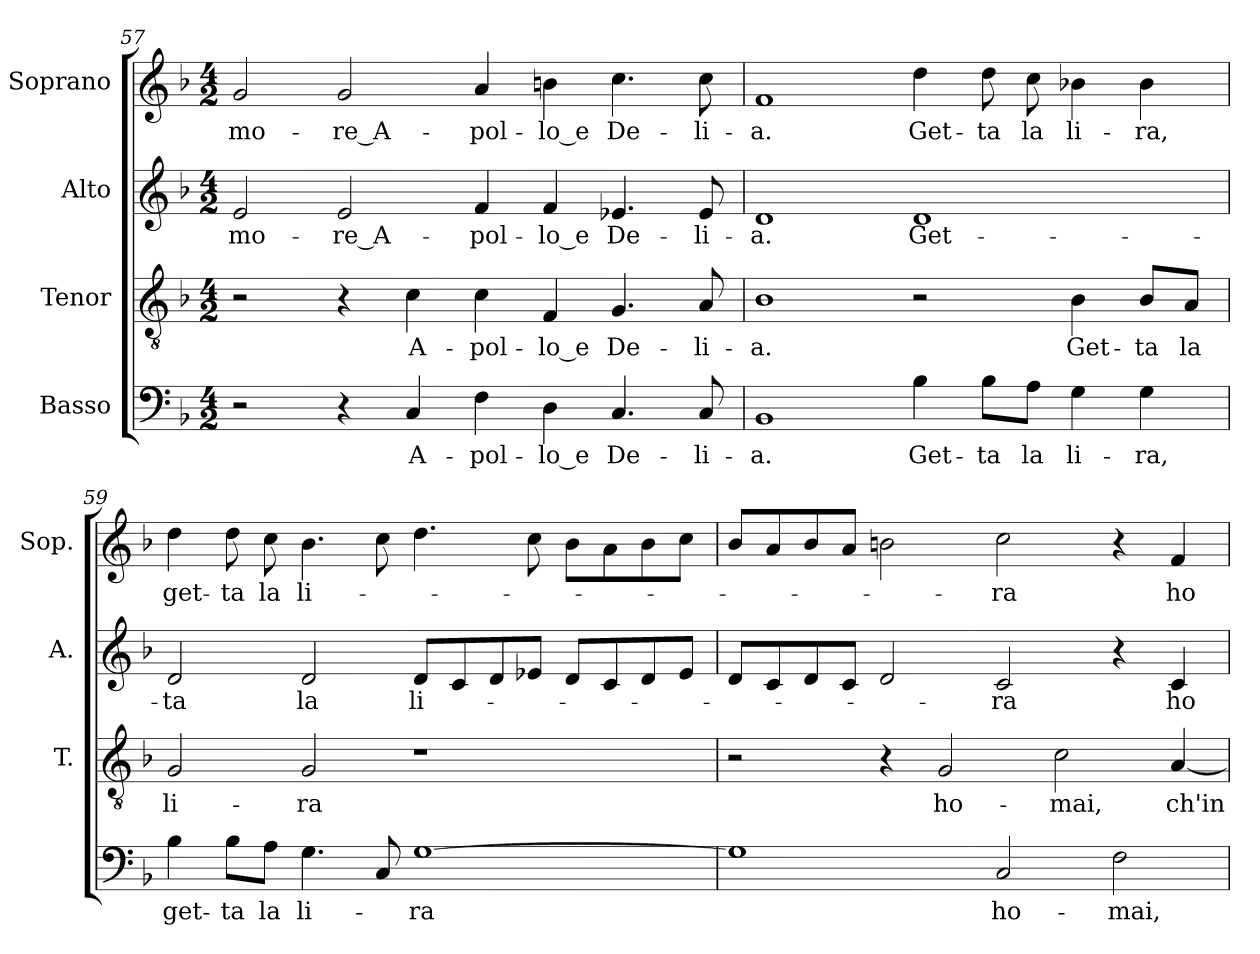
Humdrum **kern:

**kern	**text	**kern	**text	**kern	**text	**kern	**text
*part4	*part4	*part3	*part3	*part2	*part2	*part1	*part1
*staff4	*staff4	*staff3	*staff3	*staff2	*staff2	*staff1	*staff1
*I"Basso	*	*I"Tenor	*	*I"Alto	*	*I"Soprano	*
*	*	*I'T.	*	*I'A.	*	*I'Sop.	*
*clefF4	*	*clefGv2	*	*clefG2	*	*clefG2	*
*	*	*ITrd7c12	*	*	*	*	*
*k[b-]	*	*k[b-]	*	*k[b-]	*	*k[b-]	*
*F:	*	*F:	*	*F:	*	*F:	*
*M4/2	*	*M4/2	*	*M4/2	*	*M4/2	*
=57	=57	=57	=57	=57	=57	=57	=57
!	!	!	!	!	!LO:LY:b:color=#000000	!	!
!	!	!	!	!	!	!	!LO:LY:b:color=#000000
2r	.	2r	.	2ei/	-mo-	2gi/	-mo-
!	!	!	!	!	!LO:LY:b:color=#000000	!	!
!	!	!	!	!	!	!	!LO:LY:b:color=#000000
4r	.	4r	.	2ei/	-re_A-	2gi/	-re_A-
!	!LO:LY:b:color=#000000	!	!	!	!	!	!
!	!	!	!LO:LY:b:color=#000000	!	!	!	!
4Ci/	A-	4Ci\	A-	.	.	.	.
!	!LO:LY:b:color=#000000	!	!	!	!	!	!
!	!	!	!LO:LY:b:color=#000000	!	!	!	!
!	!	!	!	!	!LO:LY:b:color=#000000	!	!
!	!	!	!	!	!	!	!LO:LY:b:color=#000000
4Fi\	-pol-	4Ci\	-pol-	4fi/	-pol-	4ai/	-pol-
!	!LO:LY:b:color=#000000	!	!	!	!	!	!
!	!	!	!LO:LY:b:color=#000000	!	!	!	!
!	!	!	!	!	!LO:LY:b:color=#000000	!	!
!	!	!	!	!	!	!	!LO:LY:b:color=#000000
4Di\	-lo_e	4FFi/	-lo_e	4fi/	-lo_e	4bni\	-lo_e
!	!LO:LY:b:color=#000000	!	!	!	!	!	!
!	!	!	!LO:LY:b:color=#000000	!	!	!	!
!	!	!	!	!	!LO:LY:b:color=#000000	!	!
!	!	!	!	!	!	!	!LO:LY:b:color=#000000
4.Ci/	De-	4.GGi/	De-	4.e-Xi/	De-	4.cci\	De-
!	!LO:LY:b:color=#000000	!	!	!	!	!	!
!	!	!	!LO:LY:b:color=#000000	!	!	!	!
!	!	!	!	!	!LO:LY:b:color=#000000	!	!
!	!	!	!	!	!	!	!LO:LY:b:color=#000000
8Ci/	-li-	8AAi/	-li-	8e-i/	-li-	8cci\	-li-
!!LO:LB:g=z
=58	=58	=58	=58	=58	=58	=58	=58
!	!LO:LY:b:color=#000000	!	!	!	!	!	!
!	!	!	!LO:LY:b:color=#000000	!	!	!	!
!	!	!	!	!	!LO:LY:b:color=#000000	!	!
!	!	!	!	!	!	!	!LO:LY:b:color=#000000
1BB-i	-a.	1BB-i	-a.	1di	-a.	1fi	-a.
!	!LO:LY:b:color=#000000	!	!	!	!	!	!
!	!	!	!	!	!LO:LY:b:color=#000000	!	!
!	!	!	!	!	!	!	!LO:LY:b:color=#000000
4B-i\	Get-	2r	.	1di	Get-	4ddi\	Get-
!	!LO:LY:b:color=#000000	!	!	!	!	!	!
!	!	!	!	!	!	!	!LO:LY:b:color=#000000
8B-i\L	-ta	.	.	.	.	8ddi\	-ta
!	!LO:LY:b:color=#000000	!	!	!	!	!	!
!	!	!	!	!	!	!	!LO:LY:b:color=#000000
8Ai\J	la	.	.	.	.	8cci\	la
!	!LO:LY:b:color=#000000	!	!	!	!	!	!
!	!	!	!LO:LY:b:color=#000000	!	!	!	!
!	!	!	!	!	!	!	!LO:LY:b:color=#000000
4Gi\	li-	4BB-i\	Get-	.	.	4b-Xi\	li-
!	!LO:LY:b:color=#000000	!	!	!	!	!	!
!	!	!	!LO:LY:b:color=#000000	!	!	!	!
!	!	!	!	!	!	!	!LO:LY:b:color=#000000
4Gi\	-ra,	8BB-i/L	-ta	.	.	4b-i\	-ra,
!	!	!	!LO:LY:b:color=#000000	!	!	!	!
.	.	8AAi/J	la	.	.	.	.
=59	=59	=59	=59	=59	=59	=59	=59
!	!LO:LY:b:color=#000000	!	!	!	!	!	!
!	!	!	!LO:LY:b:color=#000000	!	!	!	!
!	!	!	!	!	!LO:LY:b:color=#000000	!	!
!	!	!	!	!	!	!	!LO:LY:b:color=#000000
4B-i\	get-	2GGi/	li-	2di/	-ta	4ddi\	get-
!	!LO:LY:b:color=#000000	!	!	!	!	!	!
!	!	!	!	!	!	!	!LO:LY:b:color=#000000
8B-i\L	-ta	.	.	.	.	8ddi\	-ta
!	!LO:LY:b:color=#000000	!	!	!	!	!	!
!	!	!	!	!	!	!	!LO:LY:b:color=#000000
8Ai\J	la	.	.	.	.	8cci\	la
!	!LO:LY:b:color=#000000	!	!	!	!	!	!
!	!	!	!LO:LY:b:color=#000000	!	!	!	!
!	!	!	!	!	!LO:LY:b:color=#000000	!	!
!	!	!	!	!	!	!	!LO:LY:b:color=#000000
4.Gi\	li-	2GGi/	-ra	2di/	la	4.b-i\	li-
8Ci/	.	.	.	.	.	8cci\	.
!	!LO:LY:b:color=#000000	!	!	!	!	!	!
!	!	!	!	!	!LO:LY:b:color=#000000	!	!
[>1Gi	-ra	1r	.	8di/L	li-	4.ddi\	.
.	.	.	.	8ci/	.	.	.
.	.	.	.	8di/	.	.	.
.	.	.	.	8e-Xi/J	.	8cci\	.
.	.	.	.	8di/L	.	8b-i\L	.
.	.	.	.	8ci/	.	8ai\	.
.	.	.	.	8di/	.	8b-i\	.
.	.	.	.	8e-i/J	.	8cci\J	.
=60	=60	=60	=60	=60	=60	=60	=60
1Gi]	.	2r	.	8di/L	.	8b-i/L	.
.	.	.	.	8ci/	.	8ai/	.
.	.	.	.	8di/	.	8b-i/	.
.	.	.	.	8ci/J	.	8ai/J	.
.	.	4r	.	2di/	.	2bni\	.
!	!	!	!LO:LY:b:color=#000000	!	!	!	!
.	.	2GGi/	ho-	.	.	.	.
!	!LO:LY:b:color=#000000	!	!	!	!	!	!
!	!	!	!	!	!LO:LY:b:color=#000000	!	!
!	!	!	!	!	!	!	!LO:LY:b:color=#000000
2Ci/	ho-	.	.	2ci/	-ra	2cci\	-ra
!	!	!	!LO:LY:b:color=#000000	!	!	!	!
.	.	2Ci\	-mai,	.	.	.	.
!	!LO:LY:b:color=#000000	!	!	!	!	!	!
2Fi\	-mai,	.	.	4r	.	4r	.
!	!	!	!LO:LY:b:color=#000000	!	!	!	!
!	!	!	!	!	!LO:LY:b:color=#000000	!	!
!	!	!	!	!	!	!	!LO:LY:b:color=#000000
.	.	[<4AAi/	ch'in-	4ci/	ho-	4fi/	ho-
=	=	=	=	=	=	=	=
*-	*-	*-	*-	*-	*-	*-	*-
